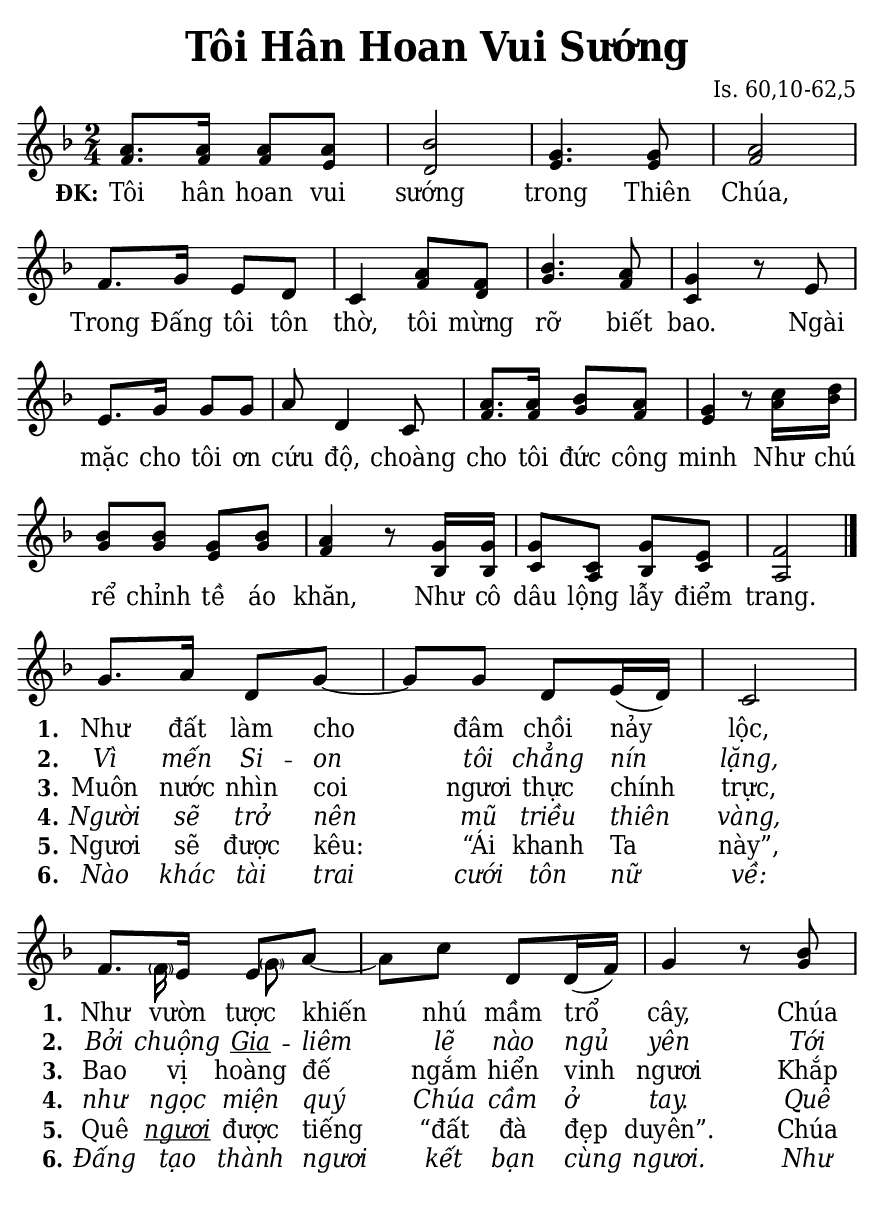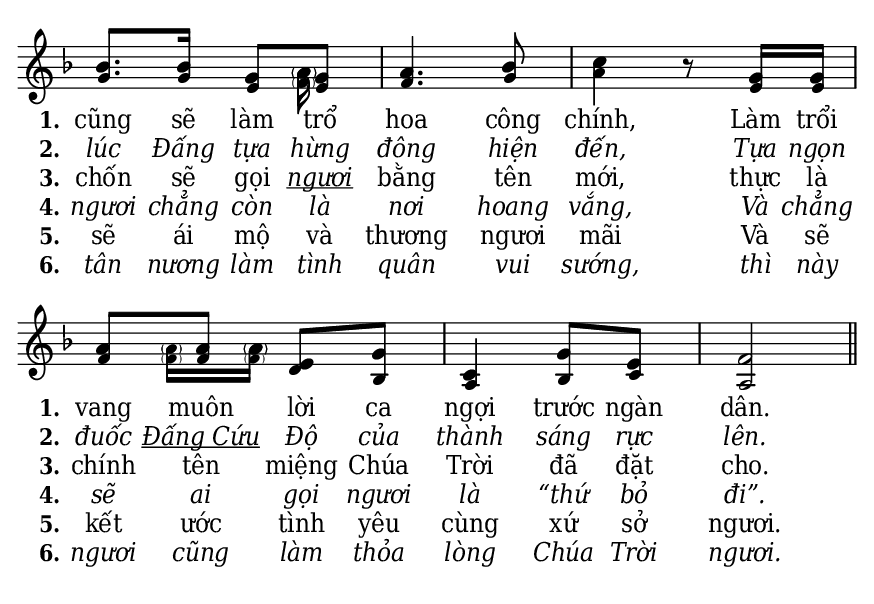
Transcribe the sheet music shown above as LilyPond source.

% Cài đặt chung\
\version "2.22.1"
\include "english.ly"

\header {
  title = \markup { \fontsize #1 "Tôi Hân Hoan Vui Sướng" }
  composer = "Is. 60,10-62,5"
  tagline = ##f
}

% mã nguồn cho những chức năng chưa hỗ trợ trong phiên bản lilypond hiện tại
% cung cấp bởi cộng đồng lilypond khi gửi email đến lilypond-user@gnu.org
% Đổi kích thước nốt cho bè phụ
notBePhu =
#(define-music-function (font-size music) (number? ly:music?)
   (for-some-music
     (lambda (m)
       (if (music-is-of-type? m 'rhythmic-event)
           (begin
             (set! (ly:music-property m 'tweaks)
                   (cons `(font-size . ,font-size)
                         (ly:music-property m 'tweaks)))
             #t)
           #f))
     music)
   music)

% in số phiên khúc trên mỗi dòng
#(define (add-grob-definition grob-name grob-entry)
     (set! all-grob-descriptions
           (cons ((@@ (lily) completize-grob-entry)
                  (cons grob-name grob-entry))
                 all-grob-descriptions)))

#(add-grob-definition
    'StanzaNumberSpanner
    `((direction . ,LEFT)
      (font-series . bold)
      (padding . 1.0)
      (side-axis . ,X)
      (stencil . ,ly:text-interface::print)
      (X-offset . ,ly:side-position-interface::x-aligned-side)
      (Y-extent . ,grob::always-Y-extent-from-stencil)
      (meta . ((class . Spanner)
               (interfaces . (font-interface
                              side-position-interface
                              stanza-number-interface
                              text-interface))))))

\layout {
    \context {
      \Global
      \grobdescriptions #all-grob-descriptions
    }
    \context {
      \Score
      \remove Stanza_number_align_engraver
      \consists
        #(lambda (context)
           (let ((texts '())
                 (syllables '()))
             (make-engraver
              (acknowledgers
               ((stanza-number-interface engraver grob source-engraver)
                  (set! texts (cons grob texts)))
               ((lyric-syllable-interface engraver grob source-engraver)
                  (set! syllables (cons grob syllables))))
              ((stop-translation-timestep engraver)
                 (for-each
                  (lambda (text)
                    (for-each
                     (lambda (syllable)
                       (ly:pointer-group-interface::add-grob
                        text
                        'side-support-elements
                        syllable))
                     syllables))
                  texts)
                 (set! syllables '())))))
    }
    \context {
      \Lyrics
      \remove Stanza_number_engraver
      \consists
        #(lambda (context)
           (let ((text #f)
                 (last-stanza #f))
             (make-engraver
              ((process-music engraver)
                 (let ((stanza (ly:context-property context 'stanza #f)))
                   (if (and stanza (not (equal? stanza last-stanza)))
                       (let ((column (ly:context-property context
'currentCommandColumn)))
                         (set! last-stanza stanza)
                         (if text
                             (ly:spanner-set-bound! text RIGHT column))
                         (set! text (ly:engraver-make-grob engraver
'StanzaNumberSpanner '()))
                         (ly:grob-set-property! text 'text stanza)
                         (ly:spanner-set-bound! text LEFT column)))))
              ((finalize engraver)
                 (if text
                     (let ((column (ly:context-property context
'currentCommandColumn)))
                       (ly:spanner-set-bound! text RIGHT column)))))))
      \override StanzaNumberSpanner.horizon-padding = 10000
    }
}

stanzaReminderOff =
  \temporary \override StanzaNumberSpanner.after-line-breaking =
     #(lambda (grob)
        ;; Can be replaced with (not (first-broken-spanner? grob)) in 2.23.
        (if (let ((siblings (ly:spanner-broken-into (ly:grob-original grob))))
              (and (pair? siblings)
                   (not (eq? grob (car siblings)))))
            (ly:grob-suicide! grob)))

stanzaReminderOn = \undo \stanzaReminderOff
% kết thúc mã nguồn

% Nhạc phiên khúc
nhacPhienKhucSop = \relative c'' {
  \autoPageBreaksOff
  a8. a16 a8 a |
  bf2 |
  g4. g8 |
  a2 |
  f8. g16 e8 d |
  c4 a'8 f |
  bf4. a8 |
  g4 r8 e |
  e8. g16 g8 g |
  a d,4 c8 |
  a'8. a16 bf8 a |
  g4 r8 c16 d |
  bf8 bf g bf |
  a4 r8 g16 g |
  g8 c, g' e |
  f2 \bar "|." \break
  
  g8. a16 d,8 g ~ |
  g g d e16 (d) |
  c2 |
  f8.
  <<
    {
      \voiceOne
      e16
    }
    \new Voice = "beSop" {
      \voiceTwo
      \stemDown
      \once \override NoteColumn.force-hshift = #-1.2
      \parenthesize
      f16
    }
  >>
  \oneVoice
  <<
    {
      \voiceOne
      e8
    }
    \new Voice = "beSop" {
      \voiceTwo
      \stemDown
      \once \override NoteColumn.force-hshift = #1.6
      \parenthesize
      g8
    }
  >>
  \oneVoice
  a ~ |
  a c d, d16 (f) |
  g4 r8 bf |
  
  \pageBreak
  
  bf8. bf16 g8
  <<
    {
      \voiceOne
      g8
    }
    \new Voice = "beSop" {
      \voiceTwo
      \stemDown
      \once \override NoteColumn.force-hshift = #-1.2
      \parenthesize
      a8
    }
  >>
  \oneVoice
  a4. bf8 |
  c4 r8 g16 g |
  a8
  <<
    {
      \voiceOne
      a8
    }
    \new Voice = "splitpart" {
      \voiceTwo
      \once \override NoteColumn.force-hshift = #-2.7
      \tweak font-size #-2
      \parenthesize
      a16
      \once \override NoteColumn.force-hshift = #0.5
      %\tweak font-size #-2
      \parenthesize
      a16
    }
  >>
  \oneVoice
  e8 g |
  c,4 g'8 e |
  f2 \bar "||"
}

nhacPhienKhucAlto = \relative c' {
  f8. f16 f8 e |
  d2 |
  e4. e8 |
  f2 |
  f8. g16 e8 d |
  c4 f8 d |
  g4. f8 |
  c4 r8 e |
  e8. g16 g8 g |
  a d,4 c8 |
  f8. f16 g8 f |
  e4 r8 a16 bf |
  g8 g e g |
  f4 r8 bf,16 bf |
  c8 a bf c |
  a2 |
  
  g'8. a16 d,8 g ~ |
  g g d e16 (d) |
  c2 |
  f8.
  <<
    {
      \voiceOne
      e16
    }
    \new Voice = "beSop" {
      \voiceTwo
      \stemDown
      \once \override NoteColumn.force-hshift = #-1.2
      \parenthesize
      f16
    }
  >>
  \oneVoice
  <<
    {
      \voiceOne
      e8
    }
    \new Voice = "beSop" {
      \voiceTwo
      \stemDown
      \once \override NoteColumn.force-hshift = #1.6
      \parenthesize
      g8
    }
  >>
  \oneVoice
  a ~ |
  a c d, d16 (f) |
  g4 r8 g |
  g8. g16 e8
  <<
    {
      \voiceOne
      e8
    }
    \new Voice = "beSop" {
      \voiceTwo
      \stemDown
      \once \override NoteColumn.force-hshift = #-1.2
      \parenthesize
      f8
    }
  >>
  \oneVoice
  f4. g8 |
  a4 r8 e16 e |
  f8
  <<
    {
      \voiceOne
      f8
    }
    \new Voice = "splitpart" {
      \voiceTwo
      \once \override Beam.transparent = ##t
      \once \override Stem.transparent = ##t
      \once \override NoteColumn.force-hshift = #-2.7
      \tweak font-size #-2
      \parenthesize
      f16
      \once \override Beam.transparent = ##t
      \once \override Stem.transparent = ##t
      \once \override NoteColumn.force-hshift = #0.5
      \tweak font-size #-2
      \parenthesize
      f16
    }
  >>
  \oneVoice
  d8 bf |
  a4 bf8 c |
  a2
}

% Lời phiên khúc
loiPhienKhucSop = \lyrics {
  \stanzaReminderOff
  \set stanza = "ĐK:"
  Tôi hân hoan vui sướng trong Thiên Chúa,
  Trong Đấng tôi tôn thờ,
  tôi mừng rỡ biết bao.
  Ngài mặc cho tôi ơn cứu độ,
  choàng cho tôi đức công minh
  Như chú rể chỉnh tề áo khăn,
  Như cô dâu lộng lẫy điểm trang.
  \stanzaReminderOn
  <<
    {
      \set stanza = "1."
      Như đất làm cho đâm chồi nảy lộc,
      Như vườn tược khiến nhú mầm trổ cây,
      Chúa cũng sẽ làm trổ hoa công chính,
      Làm trổi vang muôn lời ca ngợi trước ngàn dân.
    }
    \new Lyrics {
	    \set associatedVoice = "beSop"
	    \set stanza = "2."
      \override Lyrics.LyricText.font-shape = #'italic
	    Vì mến Si -- on tôi chẳng nín lặng,
	    Bởi chuộng \markup { \italic \underline "Gia" }
	    -- liêm lẽ nào ngủ yên
	    Tới lúc Đấng tựa hừng đông hiện đến,
	    Tựa ngọn đuốc \markup { \italic \underline "Đấng Cứu" } Độ
	    của thành sáng rực lên.
    }
    \new Lyrics {
	    \set associatedVoice = "beSop"
	    \set stanza = "3."
	    Muôn nước nhìn coi ngươi thực chính trực,
	    Bao vị hoàng đế ngắm hiển vinh ngươi
	    Khắp chốn sẽ gọi
	    \markup { \italic \underline "ngươi" } bằng tên mới,
	    thực là chính tên miệng Chúa Trời đã đặt cho.
    }
    \new Lyrics {
	    \set associatedVoice = "beSop"
	    \set stanza = "4."
      \override Lyrics.LyricText.font-shape = #'italic
	    Người sẽ trở nên mũ triều thiên vàng,
	    như ngọc miện quý Chúa cầm ở tay.
	    Quê ngươi chẳng còn là nơi hoang vắng,
	    Và chẳng sẽ ai gọi ngươi là “thứ bỏ đi”.
    }
    \new Lyrics {
	    \set associatedVoice = "beSop"
	    \set stanza = "5."
	    Ngươi sẽ được kêu: “Ái khanh Ta này”,
	    Quê \markup { \italic \underline "ngươi" }
	    được tiếng “đất đà đẹp duyên”.
	    Chúa sẽ ái mộ và thương ngươi mãi
	    Và sẽ kết ước tình yêu cùng xứ sở ngươi.
    }
    \new Lyrics {
	    \set associatedVoice = "beSop"
	    \set stanza = "6."
      \override Lyrics.LyricText.font-shape = #'italic
	    Nào khác tài trai cưới tôn nữ về:
	    Đấng tạo thành ngươi kết bạn cùng ngươi.
	    Như tân nương làm tình quân vui sướng,
	    thì này ngươi cũng làm thỏa lòng Chúa Trời ngươi.
    }
  >>
}

% Dàn trang
\paper {
  #(set-paper-size "a5")
  top-margin = 3\mm
  bottom-margin = 3\mm
  left-margin = 3\mm
  right-margin = 3\mm
  indent = #0
  #(define fonts
	 (make-pango-font-tree "Deja Vu Serif Condensed"
	 		       "Deja Vu Serif Condensed"
			       "Deja Vu Serif Condensed"
			       (/ 20 20)))
  print-page-number = ##f
  ragged-bottom = ##t
  system-system-spacing = #'((basic-distance . 0.1) (padding . 3))
}

TongNhip = {
  \key f \major \time 2/4
  \set Timing.beamExceptions = #'()
  \set Timing.baseMoment = #(ly:make-moment 1/4)
}

\score {
  \new ChoirStaff <<
    \new Staff \with {
        \consists "Merge_rests_engraver"
        printPartCombineTexts = ##f
      }
      <<
      \new Voice \TongNhip \partCombine 
        \nhacPhienKhucSop
        \notBePhu -1 { \nhacPhienKhucAlto }
      \new NullVoice = beSop \nhacPhienKhucSop
      \new Lyrics \lyricsto beSop \loiPhienKhucSop
      >>
  >>
  \layout {
    \override Lyrics.LyricSpace.minimum-distance = #1
    \override Score.BarNumber.break-visibility = ##(#f #f #f)
    \override Score.SpacingSpanner.uniform-stretching = ##t
  } 
}
